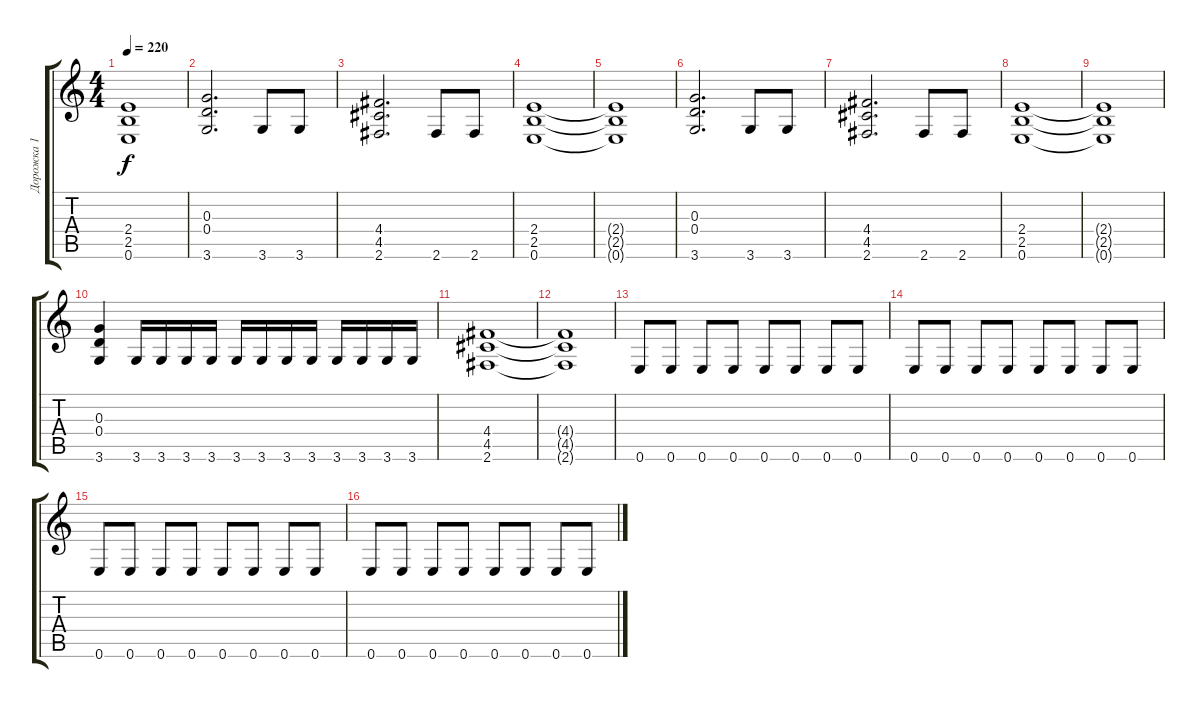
\track ("Дорожка 1" "Дорожка 1") {instrument distortionguitar}
\staff {score tabs}
\tuning (E4 B3 G3 D3 A2 E2) {hide}
\ts (4 4)
\tempo 220
\clef g2
\ks c
(2.4{t} 2.5{t} 0.6{t}).1{dy f} |
(0.3 0.4 3.6).2{d} 3.6.8 3.6.8 |
(4.4 4.5 2.6).2{d} 2.6.8 2.6.8 |
(2.4 2.5 0.6).1 |
(2.4{t} 2.5{t} 0.6{t}).1 |
(0.3 0.4 3.6).2{d} 3.6.8 3.6.8 |
(4.4 4.5 2.6).2{d} 2.6.8 2.6.8 |
(2.4 2.5 0.6).1 |
(2.4{t} 2.5{t} 0.6{t}).1 |
(0.3 0.4 3.6).4 3.6.16 3.6.16 3.6.16 3.6.16 3.6.16 3.6.16 3.6.16 3.6.16 3.6.16 3.6.16 3.6.16 3.6.16 |
(4.4 4.5 2.6).1 |
(4.4{t} 4.5{t} 2.6{t}).1 |
0.6.8 0.6.8 0.6.8 0.6.8 0.6.8 0.6.8 0.6.8 0.6.8 |
0.6.8 0.6.8 0.6.8 0.6.8 0.6.8 0.6.8 0.6.8 0.6.8 |
0.6.8 0.6.8 0.6.8 0.6.8 0.6.8 0.6.8 0.6.8 0.6.8 |
0.6.8 0.6.8 0.6.8 0.6.8 0.6.8 0.6.8 0.6.8 0.6.8
